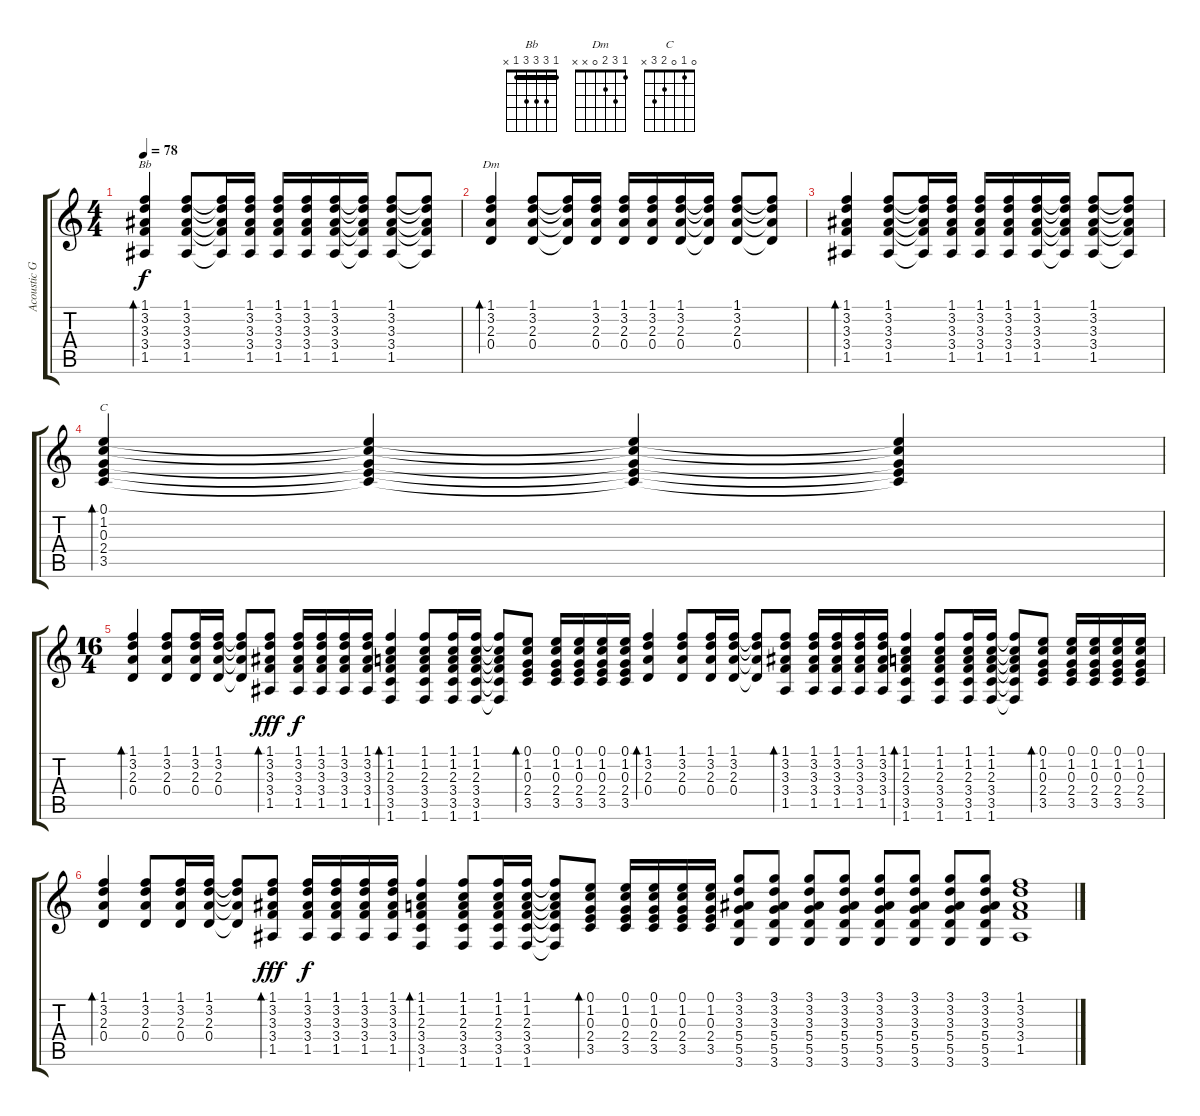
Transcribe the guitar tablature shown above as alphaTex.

\track ("Acoustic Guitar" "Acoustic G") {instrument acousticguitarnylon}
\staff {score tabs}
\tuning (E4 B3 G3 D3 A2 E2) {hide}
\chord ("Bb" 1 3 3 3 1 x) {barre 1}
\chord ("Dm" 1 3 2 0 x x)
\chord ("C" 0 1 0 2 3 x)
\ts (4 4)
\tempo 78
\clef g2
\ks c
(1.1 3.2 3.3 3.4 1.5).4{bd 60 ch "Bb" dy f} (1.1 3.2 3.3 3.4 1.5).8 (1.1{t} 3.2{t} 3.3{t} 3.4{t} 1.5{t}).16 (1.1 3.2 3.3 3.4 1.5).16 (1.1 3.2 3.3 3.4 1.5).16 (1.1 3.2 3.3 3.4 1.5).16 (1.1 3.2 3.3 3.4 1.5).16 (1.1{t} 3.2{t} 3.3{t} 3.4{t} 1.5{t}).16 (1.1 3.2 3.3 3.4 1.5).8 (1.1{t} 3.2{t} 3.3{t} 3.4{t} 1.5{t}).8 |
(1.1 3.2 2.3 0.4).4{bd 60 ch "Dm"} (1.1 3.2 2.3 0.4).8 (1.1{t} 3.2{t} 2.3{t} 0.4{t}).16 (1.1 3.2 2.3 0.4).16 (1.1 3.2 2.3 0.4).16 (1.1 3.2 2.3 0.4).16 (1.1 3.2 2.3 0.4).16 (1.1{t} 3.2{t} 2.3{t} 0.4{t}).16 (1.1 3.2 2.3 0.4).8 (1.1{t} 3.2{t} 2.3{t} 0.4{t}).8 |
(1.1 3.2 3.3 3.4 1.5).4{bd 60} (1.1 3.2 3.3 3.4 1.5).8 (1.1{t} 3.2{t} 3.3{t} 3.4{t} 1.5{t}).16 (1.1 3.2 3.3 3.4 1.5).16 (1.1 3.2 3.3 3.4 1.5).16 (1.1 3.2 3.3 3.4 1.5).16 (1.1 3.2 3.3 3.4 1.5).16 (1.1{t} 3.2{t} 3.3{t} 3.4{t} 1.5{t}).16 (1.1 3.2 3.3 3.4 1.5).8 (1.1{t} 3.2{t} 3.3{t} 3.4{t} 1.5{t}).8 |
(0.1 1.2 0.3 2.4 3.5).4{bd 60 ch "C"} (0.1{t} 1.2{t} 0.3{t} 2.4{t} 3.5{t}).4 (0.1{t} 1.2{t} 0.3{t} 2.4{t} 3.5{t}).4 (0.1{t} 1.2{t} 0.3{t} 2.4{t} 3.5{t}).4 |
\ts (16 4)
(1.1 3.2 2.3 0.4).4{bd 60} (1.1 3.2 2.3 0.4).8 (1.1 3.2 2.3 0.4).16 (1.1 3.2 2.3 0.4).16 (1.1{t} 3.2{t} 2.3{t} 0.4{t}).8 (1.1 3.2 3.3 3.4 1.5).8{bd 60 dy fff} (1.1 3.2 3.3 3.4 1.5).16{dy f} (1.1 3.2 3.3 3.4 1.5).16 (1.1 3.2 3.3 3.4 1.5).16 (1.1 3.2 3.3 3.4 1.5).16 (1.1 1.2 2.3 3.4 3.5 1.6).4{bd 60} (1.1 1.2 2.3 3.4 3.5 1.6).8 (1.1 1.2 2.3 3.4 3.5 1.6).16 (1.1 1.2 2.3 3.4 3.5 1.6).16 (1.1{t} 1.2{t} 2.3{t} 3.4{t} 3.5{t} 1.6{t}).8 (0.1 1.2 0.3 2.4 3.5).8{bd 60} (0.1 1.2 0.3 2.4 3.5).16 (0.1 1.2 0.3 2.4 3.5).16 (0.1 1.2 0.3 2.4 3.5).16 (0.1 1.2 0.3 2.4 3.5).16 (1.1 3.2 2.3 0.4).4{bd 60} (1.1 3.2 2.3 0.4).8 (1.1 3.2 2.3 0.4).16 (1.1 3.2 2.3 0.4).16 (1.1{t} 3.2{t} 2.3{t} 0.4{t}).8 (1.1 3.2 3.3 3.4 1.5).8{bd 60} (1.1 3.2 3.3 3.4 1.5).16 (1.1 3.2 3.3 3.4 1.5).16 (1.1 3.2 3.3 3.4 1.5).16 (1.1 3.2 3.3 3.4 1.5).16 (1.1 1.2 2.3 3.4 3.5 1.6).4{bd 60} (1.1 1.2 2.3 3.4 3.5 1.6).8 (1.1 1.2 2.3 3.4 3.5 1.6).16 (1.1 1.2 2.3 3.4 3.5 1.6).16 (1.1{t} 1.2{t} 2.3{t} 3.4{t} 3.5{t} 1.6{t}).8 (0.1 1.2 0.3 2.4 3.5).8{bd 60} (0.1 1.2 0.3 2.4 3.5).16 (0.1 1.2 0.3 2.4 3.5).16 (0.1 1.2 0.3 2.4 3.5).16 (0.1 1.2 0.3 2.4 3.5).16 |
(1.1 3.2 2.3 0.4).4{bd 60} (1.1 3.2 2.3 0.4).8 (1.1 3.2 2.3 0.4).16 (1.1 3.2 2.3 0.4).16 (1.1{t} 3.2{t} 2.3{t} 0.4{t}).8 (1.1 3.2 3.3 3.4 1.5).8{bd 60 dy fff} (1.1 3.2 3.3 3.4 1.5).16{dy f} (1.1 3.2 3.3 3.4 1.5).16 (1.1 3.2 3.3 3.4 1.5).16 (1.1 3.2 3.3 3.4 1.5).16 (1.1 1.2 2.3 3.4 3.5 1.6).4{bd 60} (1.1 1.2 2.3 3.4 3.5 1.6).8 (1.1 1.2 2.3 3.4 3.5 1.6).16 (1.1 1.2 2.3 3.4 3.5 1.6).16 (1.1{t} 1.2{t} 2.3{t} 3.4{t} 3.5{t} 1.6{t}).8 (0.1 1.2 0.3 2.4 3.5).8{bd 60} (0.1 1.2 0.3 2.4 3.5).16 (0.1 1.2 0.3 2.4 3.5).16 (0.1 1.2 0.3 2.4 3.5).16 (0.1 1.2 0.3 2.4 3.5).16 (3.1 3.2 3.3 5.4 5.5 3.6).8 (3.1 3.2 3.3 5.4 5.5 3.6).8 (3.1 3.2 3.3 5.4 5.5 3.6).8 (3.1 3.2 3.3 5.4 5.5 3.6).8 (3.1 3.2 3.3 5.4 5.5 3.6).8 (3.1 3.2 3.3 5.4 5.5 3.6).8 (3.1 3.2 3.3 5.4 5.5 3.6).8 (3.1 3.2 3.3 5.4 5.5 3.6).8 (1.1 3.2 3.3 3.4 1.5).1
